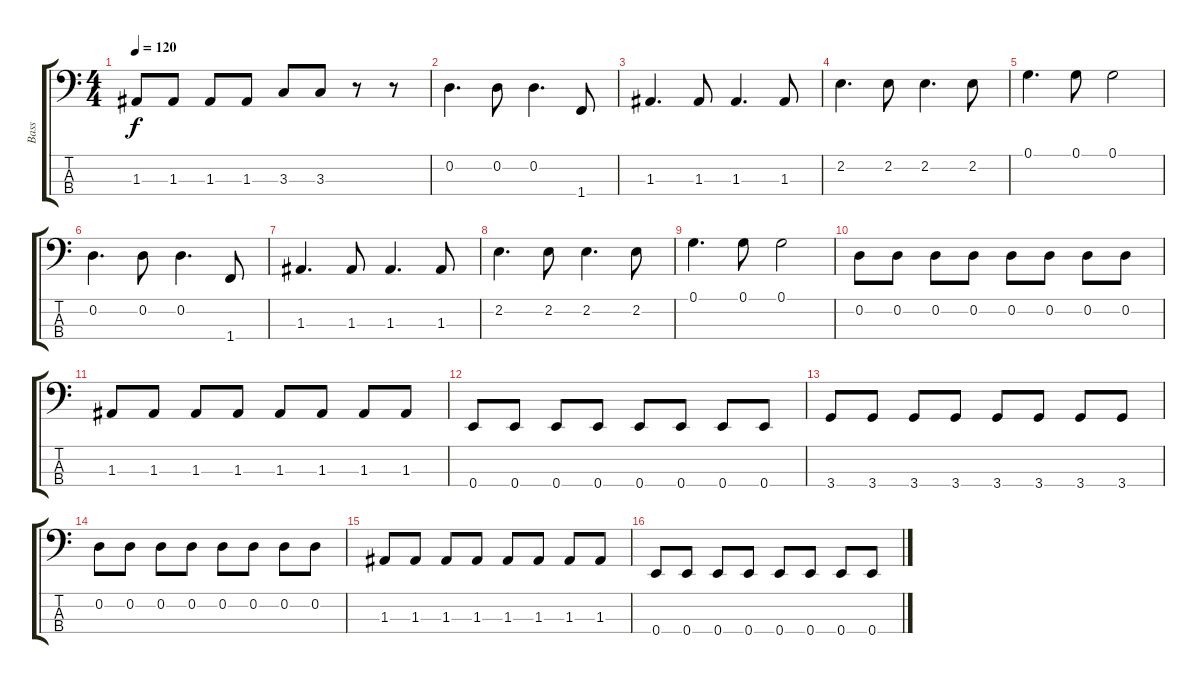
\track ("Bass" "Bass") {instrument electricbassfinger}
\staff {score tabs}
\tuning (G2 D2 A1 E1) {hide}
\ts (4 4)
\tempo 120
\clef f4
\ks c
1.3.8{dy f} 1.3.8 1.3.8 1.3.8 3.3.8 3.3.8 r.8 r.8 |
0.2.4{d} 0.2.8 0.2.4{d} 1.4.8 |
1.3.4{d} 1.3.8 1.3.4{d} 1.3.8 |
2.2.4{d} 2.2.8 2.2.4{d} 2.2.8 |
0.1.4{d} 0.1.8 0.1.2 |
0.2.4{d} 0.2.8 0.2.4{d} 1.4.8 |
1.3.4{d} 1.3.8 1.3.4{d} 1.3.8 |
2.2.4{d} 2.2.8 2.2.4{d} 2.2.8 |
0.1.4{d} 0.1.8 0.1.2 |
0.2.8 0.2.8 0.2.8 0.2.8 0.2.8 0.2.8 0.2.8 0.2.8 |
1.3.8 1.3.8 1.3.8 1.3.8 1.3.8 1.3.8 1.3.8 1.3.8 |
0.4.8 0.4.8 0.4.8 0.4.8 0.4.8 0.4.8 0.4.8 0.4.8 |
3.4.8 3.4.8 3.4.8 3.4.8 3.4.8 3.4.8 3.4.8 3.4.8 |
0.2.8 0.2.8 0.2.8 0.2.8 0.2.8 0.2.8 0.2.8 0.2.8 |
1.3.8 1.3.8 1.3.8 1.3.8 1.3.8 1.3.8 1.3.8 1.3.8 |
0.4.8 0.4.8 0.4.8 0.4.8 0.4.8 0.4.8 0.4.8 0.4.8
